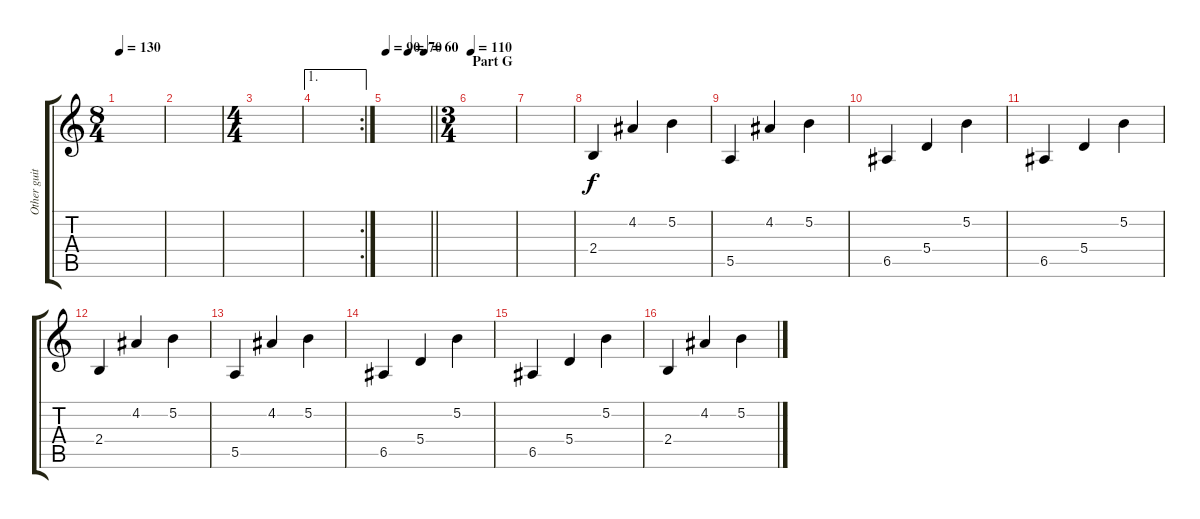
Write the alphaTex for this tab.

\track ("Other guitars" "Other guit") {instrument distortionguitar}
\staff {score tabs}
\tuning (B3 Gb3 D3 A2 E2 B1) {hide}
\ts (8 4)
\tempo 130
\clef g2
\ks c
|
|
\ts (4 4)
|
\ae 1
\rc 2
|
\tempo 90
\tempo (70 0.5)
\tempo (60 0.875)
\barLineRight lightlight
|
\ts (3 4)
\section ("" "Part G")
\tempo 110
|
|
2.4.4 4.2.4 5.2.4 |
5.5.4 4.2.4 5.2.4 |
6.5.4 5.4.4 5.2.4 |
6.5.4 5.4.4 5.2.4 |
2.4.4 4.2.4 5.2.4 |
5.5.4 4.2.4 5.2.4 |
6.5.4 5.4.4 5.2.4 |
6.5.4 5.4.4 5.2.4 |
2.4.4 4.2.4 5.2.4
